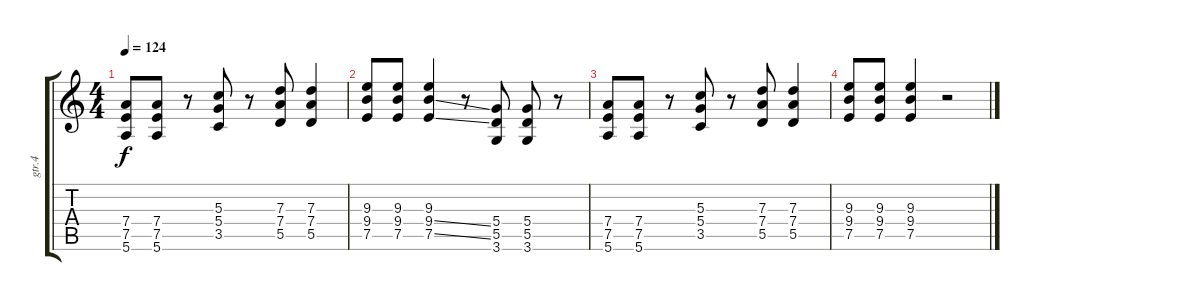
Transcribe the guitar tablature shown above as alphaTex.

\track ("gtr.4" "gtr.4") {instrument distortionguitar}
\staff {score tabs}
\tuning (E4 B3 G3 D3 A2 E2) {hide}
\ts (4 4)
\tempo 124
\clef g2
\ks c
(7.4 7.5 5.6).8{dy f} (7.4 7.5 5.6).8 r.8 (5.3 5.4 3.5).8 r.8 (7.3 7.4 5.5).8 (7.3 7.4 5.5).4 |
(9.3 9.4 7.5).8 (9.3 9.4 7.5).8 (9.3 9.4{ss} 7.5{ss}).4 r.8 (5.4 5.5 3.6).8 (5.4 5.5 3.6).8 r.8 |
(7.4 7.5 5.6).8 (7.4 7.5 5.6).8 r.8 (5.3 5.4 3.5).8 r.8 (7.3 7.4 5.5).8 (7.3 7.4 5.5).4 |
(9.3 9.4 7.5).8 (9.3 9.4 7.5).8 (9.3 9.4 7.5).4 r.2
